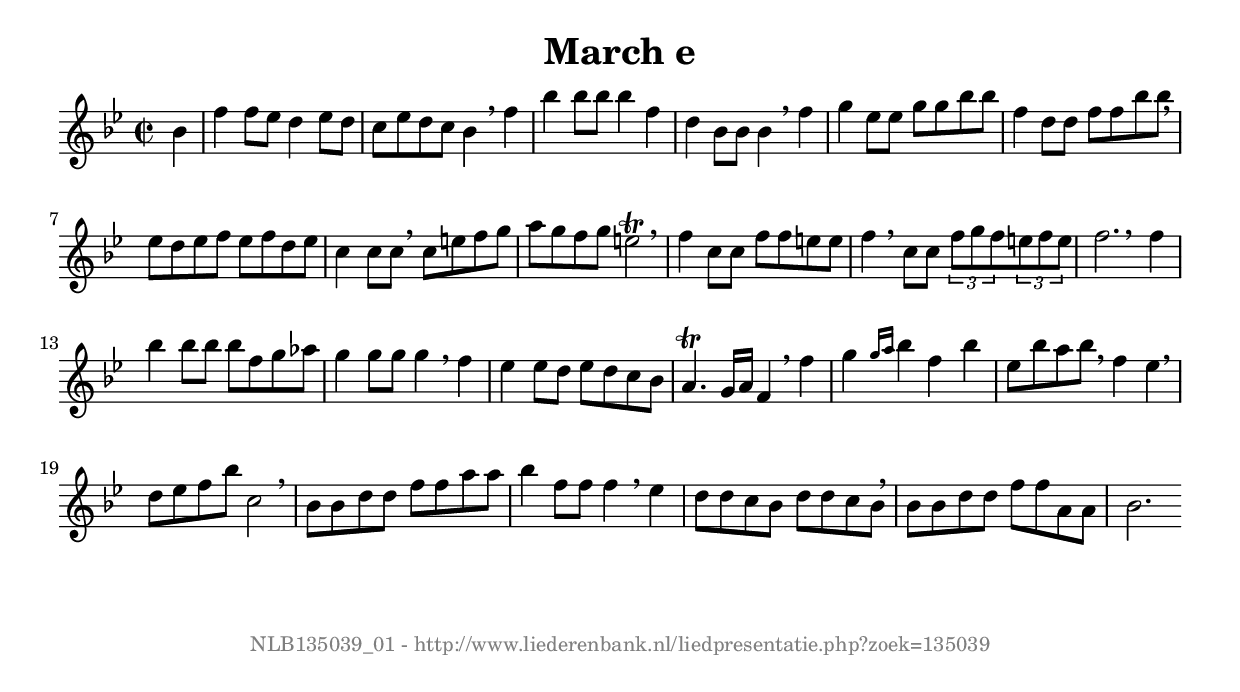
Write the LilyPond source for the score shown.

%
% produced by wce2krn 1.64 (7 June 2014)
%
\version"2.16"
#(append! paper-alist '(("long" . (cons (* 210 mm) (* 2000 mm)))))
#(set-default-paper-size "long")
sb = {\breathe}
mBreak = {\breathe }
bBreak = {\breathe }
x = {\once\override NoteHead #'style = #'cross }
gl=\glissando
itime={\override Staff.TimeSignature #'stencil = ##f }
ficta = {\once\set suggestAccidentals = ##t}
fine = {\once\override Score.RehearsalMark #'self-alignment-X = #1 \mark \markup {\italic{Fine}}}
dc = {\once\override Score.RehearsalMark #'self-alignment-X = #1 \mark \markup {\italic{D.C.}}}
dcf = {\once\override Score.RehearsalMark #'self-alignment-X = #1 \mark \markup {\italic{D.C. al Fine}}}
dcc = {\once\override Score.RehearsalMark #'self-alignment-X = #1 \mark \markup {\italic{D.C. al Coda}}}
ds = {\once\override Score.RehearsalMark #'self-alignment-X = #1 \mark \markup {\italic{D.S.}}}
dsf = {\once\override Score.RehearsalMark #'self-alignment-X = #1 \mark \markup {\italic{D.S. al Fine}}}
dsc = {\once\override Score.RehearsalMark #'self-alignment-X = #1 \mark \markup {\italic{D.S. al Coda}}}
pv = {\set Score.repeatCommands = #'((volta "1"))}
sv = {\set Score.repeatCommands = #'((volta "2"))}
tv = {\set Score.repeatCommands = #'((volta "3"))}
qv = {\set Score.repeatCommands = #'((volta "4"))}
xv = {\set Score.repeatCommands = #'((volta #f))}
\header{ tagline = ""
title = "March e"
}
\score {{
\key bes \major
\relative g'
{
\set melismaBusyProperties = #'()
\partial 32*8
\time 2/2
\tempo 4=120
\override Score.MetronomeMark #'transparent = ##t
\override Score.RehearsalMark #'break-visibility = #(vector #t #t #f)
bes4 f' f8 es d4 es8 d c es d c bes4 \sb f' bes bes8 bes bes4 f d bes8 bes bes4 \sb f' g es8 es g g bes bes f4 d8 d f f bes bes \sb \mBreak \bar "|"
es,8 d es f es f d es c4 c8 c \sb c e f g a g f g e2^\trill \sb f4 c8 c f f e e f4 \sb c8 c \times 2/3 { f g f} \times 2/3 {e f e} f2. \bar ":|:" \bBreak
f4 bes bes8 bes bes f g as g4 g8 g g4 \sb f es es8 d es d c bes a4.^\trill g16 a f4 \sb f' g \grace {g16 a} bes4 f bes es,8 bes' a bes \sb f4 es \mBreak \bar "|"
d8 es f bes c,2 \sb bes8 bes d d f f a a bes4 f8 f f4 \sb es d8 d c bes d d c bes \sb bes bes d d f f a, a bes2. \bar ":|"
 }}
 \midi { }
 \layout {
            indent = 0.0\cm
}
}
\markup { \vspace #0 } \markup { \with-color #grey \fill-line { \center-column { \smaller "NLB135039_01 - http://www.liederenbank.nl/liedpresentatie.php?zoek=135039" } } }
